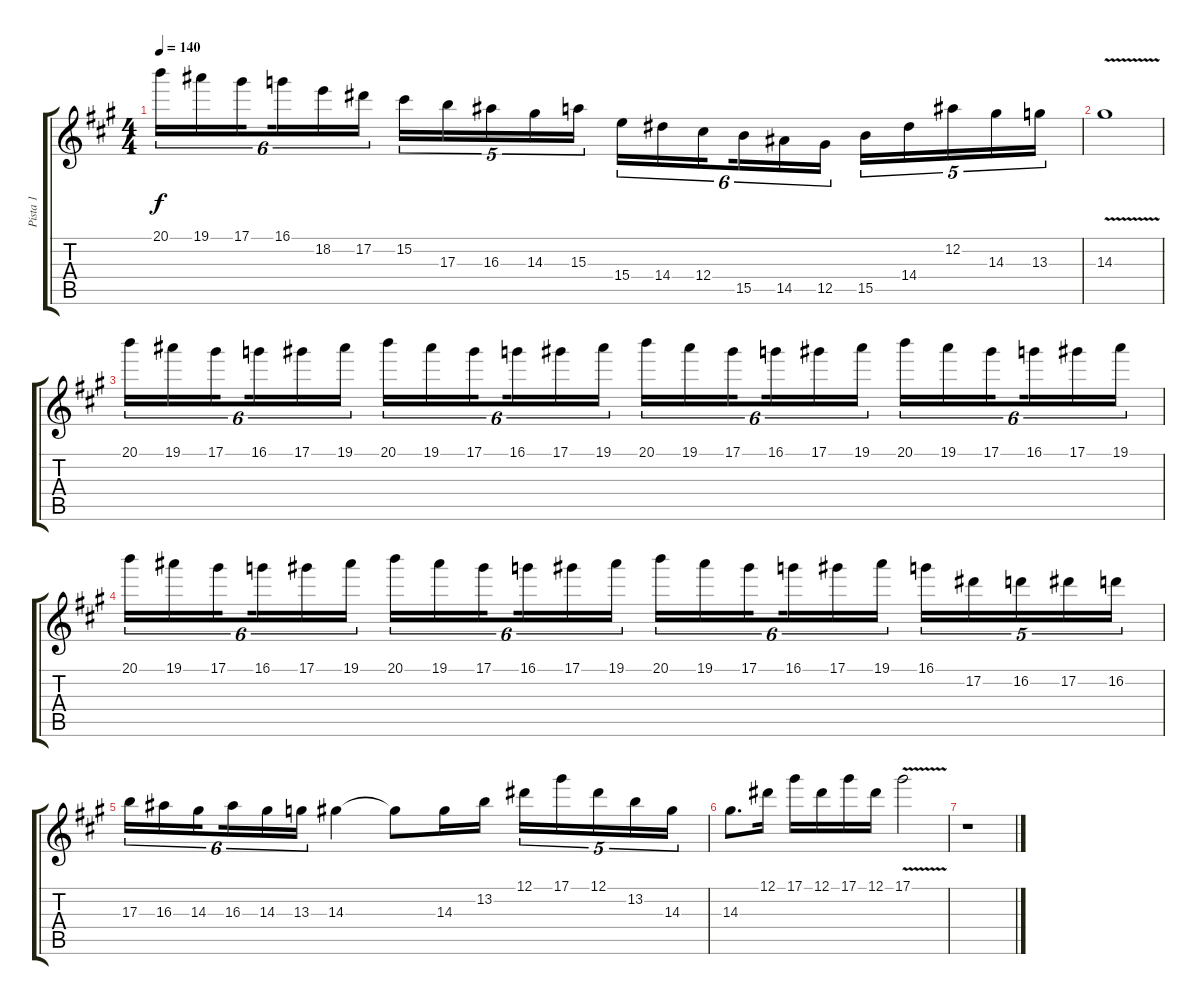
\track ("Pista 1" "Pista 1") {instrument distortionguitar}
\staff {score tabs}
\tuning (Eb4 Bb3 Gb3 Db3 Ab2 Eb2) {hide}
\ts (4 4)
\tempo 140
\clef g2
\ks a
20.1.16{tu (6 4) dy f} 19.1.16{tu (6 4)} 17.1.16{tu (6 4) beam splitsecondary} 16.1.16{tu (6 4)} 18.2.16{tu (6 4)} 17.2.16{tu (6 4)} 15.2.16{tu (5 4)} 17.3.16{tu (5 4)} 16.3.16{tu (5 4)} 14.3.16{tu (5 4)} 15.3.16{tu (5 4)} 15.4.16{tu (6 4)} 14.4.16{tu (6 4)} 12.4.16{tu (6 4) beam splitsecondary} 15.5.16{tu (6 4)} 14.5.16{tu (6 4)} 12.5.16{tu (6 4)} 15.5.16{tu (5 4)} 14.4.16{tu (5 4)} 12.2.16{tu (5 4)} 14.3.16{tu (5 4)} 13.3.16{tu (5 4)} |
14.3{v}.1 |
20.1.16{tu (6 4)} 19.1.16{tu (6 4)} 17.1.16{tu (6 4) beam splitsecondary} 16.1.16{tu (6 4)} 17.1.16{tu (6 4)} 19.1.16{tu (6 4)} 20.1.16{tu (6 4)} 19.1.16{tu (6 4)} 17.1.16{tu (6 4) beam splitsecondary} 16.1.16{tu (6 4)} 17.1.16{tu (6 4)} 19.1.16{tu (6 4)} 20.1.16{tu (6 4)} 19.1.16{tu (6 4)} 17.1.16{tu (6 4) beam splitsecondary} 16.1.16{tu (6 4)} 17.1.16{tu (6 4)} 19.1.16{tu (6 4)} 20.1.16{tu (6 4)} 19.1.16{tu (6 4)} 17.1.16{tu (6 4) beam splitsecondary} 16.1.16{tu (6 4)} 17.1.16{tu (6 4)} 19.1.16{tu (6 4)} |
20.1.16{tu (6 4)} 19.1.16{tu (6 4)} 17.1.16{tu (6 4) beam splitsecondary} 16.1.16{tu (6 4)} 17.1.16{tu (6 4)} 19.1.16{tu (6 4)} 20.1.16{tu (6 4)} 19.1.16{tu (6 4)} 17.1.16{tu (6 4) beam splitsecondary} 16.1.16{tu (6 4)} 17.1.16{tu (6 4)} 19.1.16{tu (6 4)} 20.1.16{tu (6 4)} 19.1.16{tu (6 4)} 17.1.16{tu (6 4) beam splitsecondary} 16.1.16{tu (6 4)} 17.1.16{tu (6 4)} 19.1.16{tu (6 4)} 16.1.16{tu (5 4)} 17.2.16{tu (5 4)} 16.2.16{tu (5 4)} 17.2.16{tu (5 4)} 16.2.16{tu (5 4)} |
17.3.16{tu (6 4)} 16.3.16{tu (6 4)} 14.3.16{tu (6 4) beam splitsecondary} 16.3.16{tu (6 4)} 14.3.16{tu (6 4)} 13.3.16{tu (6 4)} 14.3.4 14.3{t}.8 14.3.16 13.2.16 12.1.16{tu (5 4)} 17.1.16{tu (5 4)} 12.1.16{tu (5 4)} 13.2.16{tu (5 4)} 14.3.16{tu (5 4)} |
14.3.8{d} 12.1.16 17.1.16 12.1.16 17.1.16 12.1.16 17.1{v}.2 |
r.1
